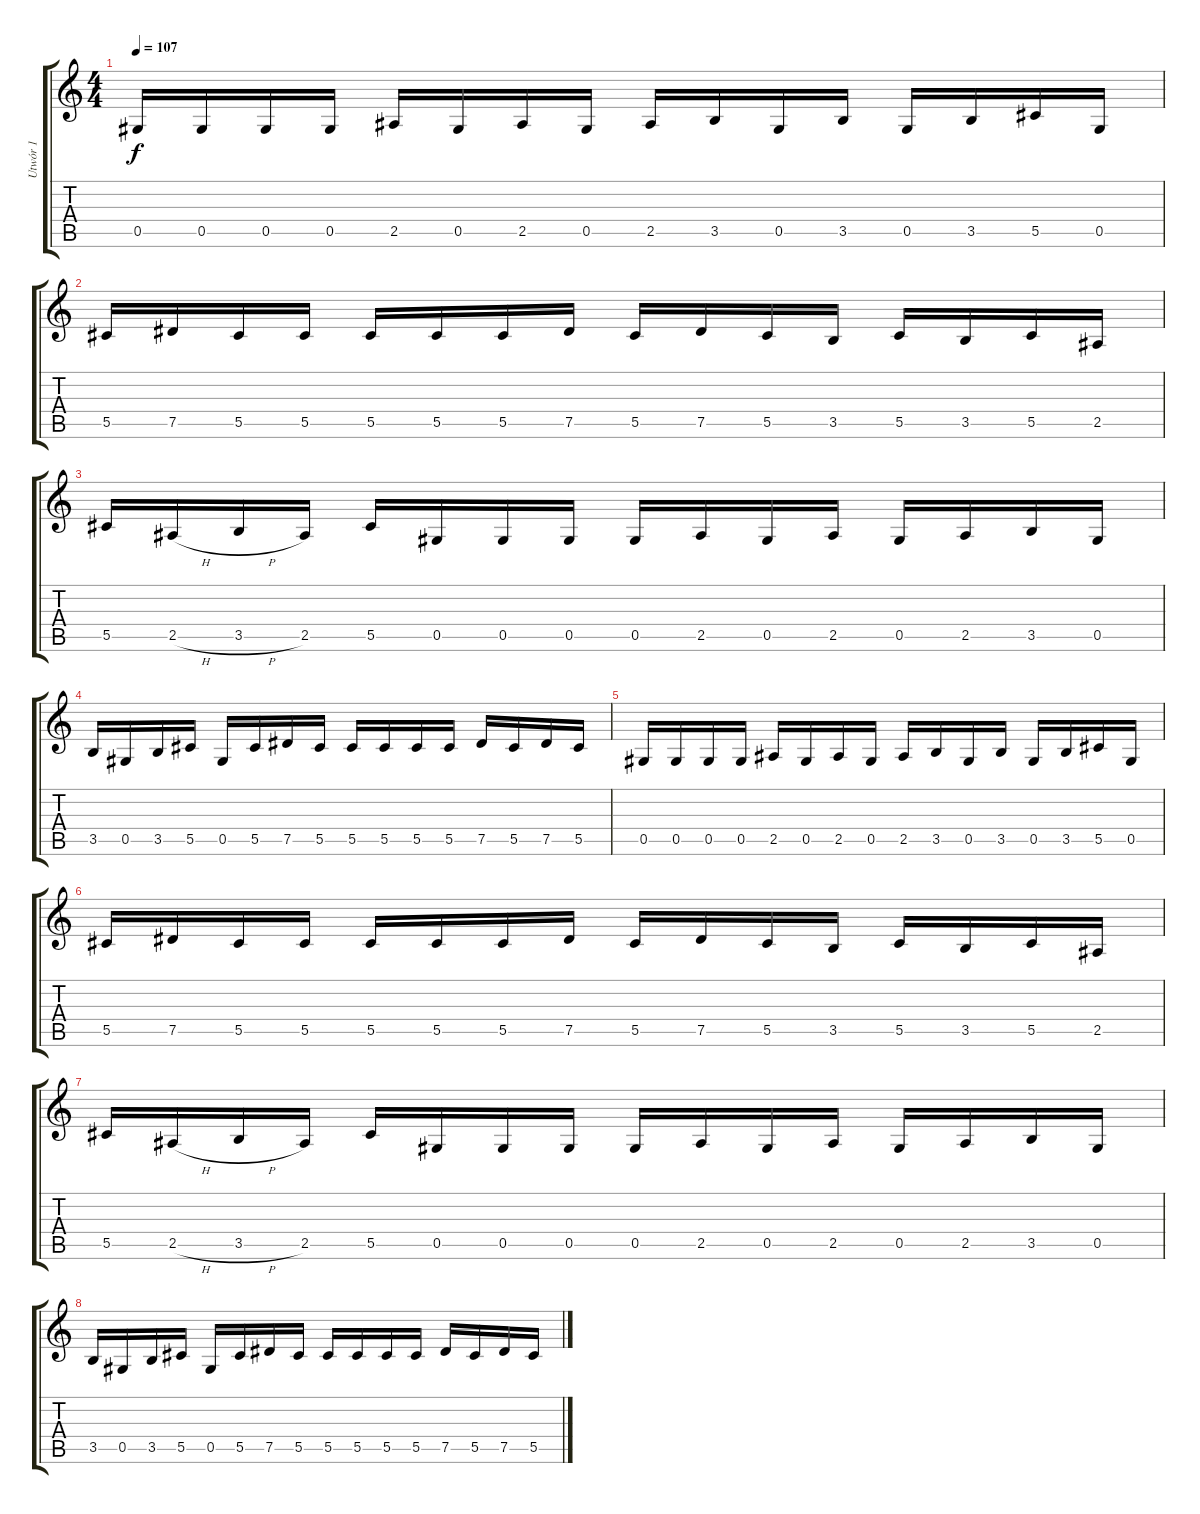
\track ("Utwór 1" "Utwór 1") {instrument distortionguitar}
\staff {score tabs}
\tuning (Eb4 Bb3 Gb3 Db3 Ab2 Db2) {hide}
\ts (4 4)
\tempo 107
\clef g2
\ks c
0.5.16{dy f volume 15 instrument overdrivenguitar} 0.5.16 0.5.16 0.5.16 2.5.16 0.5.16 2.5.16 0.5.16 2.5.16 3.5.16 0.5.16 3.5.16 0.5.16 3.5.16 5.5.16 0.5.16 |
5.5.16 7.5.16 5.5.16 5.5.16 5.5.16 5.5.16 5.5.16 7.5.16 5.5.16 7.5.16 5.5.16 3.5.16 5.5.16 3.5.16 5.5.16 2.5.16 |
5.5.16 2.5{h}.16 3.5{h}.16 2.5.16 5.5.16 0.5.16 0.5.16 0.5.16 0.5.16 2.5.16 0.5.16 2.5.16 0.5.16 2.5.16 3.5.16 0.5.16 |
3.5.16 0.5.16 3.5.16 5.5.16 0.5.16 5.5.16 7.5.16 5.5.16 5.5.16 5.5.16 5.5.16 5.5.16 7.5.16 5.5.16 7.5.16 5.5.16 |
0.5.16{volume 15 instrument overdrivenguitar} 0.5.16 0.5.16 0.5.16 2.5.16 0.5.16 2.5.16 0.5.16 2.5.16 3.5.16 0.5.16 3.5.16 0.5.16 3.5.16 5.5.16 0.5.16 |
5.5.16 7.5.16 5.5.16 5.5.16 5.5.16 5.5.16 5.5.16 7.5.16 5.5.16 7.5.16 5.5.16 3.5.16 5.5.16 3.5.16 5.5.16 2.5.16 |
5.5.16 2.5{h}.16 3.5{h}.16 2.5.16 5.5.16 0.5.16 0.5.16 0.5.16 0.5.16 2.5.16 0.5.16 2.5.16 0.5.16 2.5.16 3.5.16 0.5.16 |
3.5.16 0.5.16 3.5.16 5.5.16 0.5.16 5.5.16 7.5.16 5.5.16 5.5.16 5.5.16 5.5.16 5.5.16 7.5.16 5.5.16 7.5.16 5.5.16
